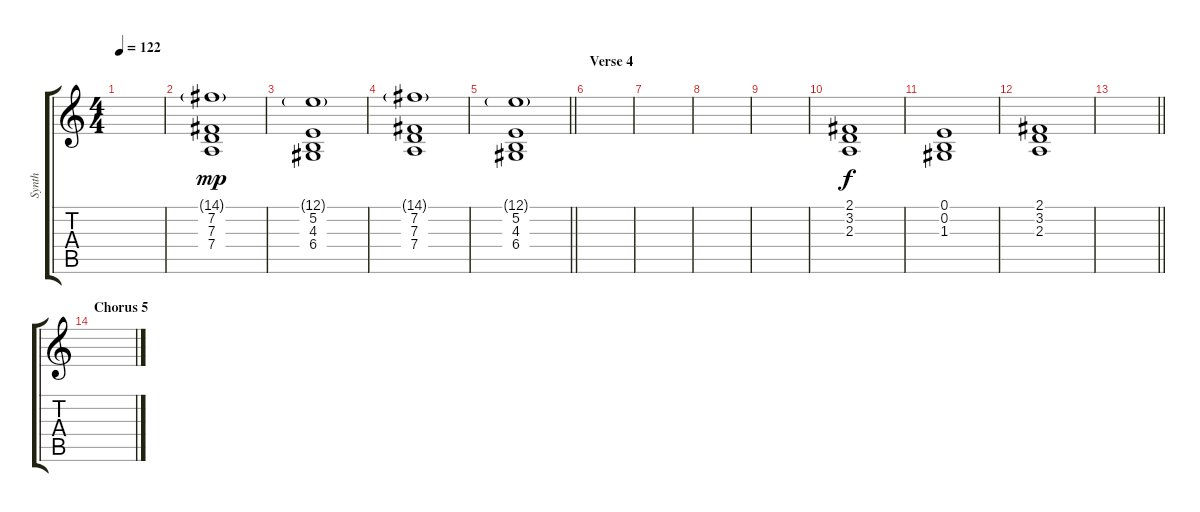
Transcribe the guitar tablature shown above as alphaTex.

\track ("Synth" "Synth") {instrument pad1newage}
\staff {score tabs}
\tuning (E4 B3 G3 D3 A2 E2) {hide}
\ts (4 4)
\tempo 122
\clef g2
\ks c
|
(14.1{g} 7.2 7.3 7.4).1{dy mp} |
(12.1{g} 5.2 4.3 6.4).1 |
(14.1{g} 7.2 7.3 7.4).1 |
\barLineRight lightlight
(12.1{g} 5.2 4.3 6.4).1 |
\section ("" "Verse 4")
|
|
|
|
(2.1 3.2 2.3).1{dy f} |
(0.1 0.2 1.3).1 |
(2.1 3.2 2.3).1 |
\barLineRight lightlight
|
\section ("" "Chorus 5")
